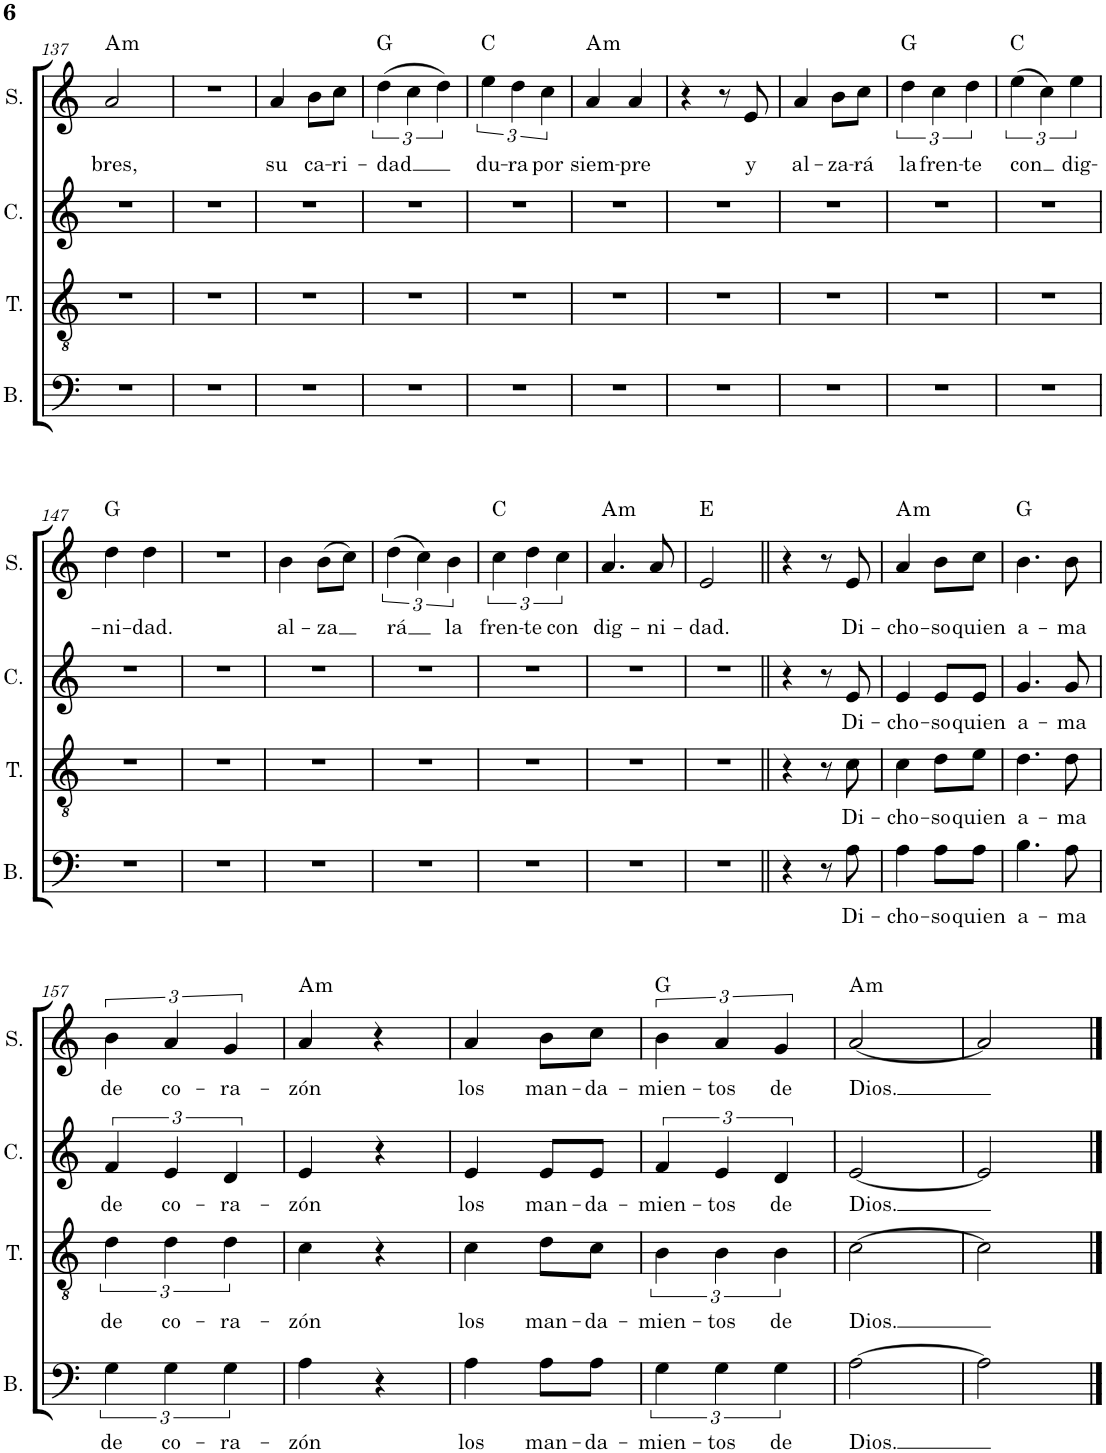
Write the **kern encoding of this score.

**kern	**text	**kern	**text	**kern	**text	**kern	**text	**harte
*part4	*part4	*part3	*part3	*part2	*part2	*part1	*part1	*part1
*staff4	*staff4	*staff3	*staff3	*staff2	*staff2	*staff1	*staff1	*
*I"Bajo	*	*I"Tenor	*	*I"Contralto	*	*I"Soprano	*	*
*I'B.	*	*I'T.	*	*I'C.	*	*I'S.	*	*
!!LO:PB:g=z
*clefF4	*	*clefGv2	*	*clefG2	*	*clefG2	*	*
*k[]	*	*k[]	*	*k[]	*	*k[]	*	*
*M2/4	*	*M2/4	*	*M2/4	*	*M2/4	*	*
=137	=137	=137	=137	=137	=137	=137	=137	=137
!	!	!	!	!	!	!	!LO:LY:b	!LO:H:kt=m
2r	.	2r	.	2r	.	2a/	-bres,	A:min
=138	=138	=138	=138	=138	=138	=138	=138	=138
2r	.	2r	.	2r	.	2r	.	.
=139	=139	=139	=139	=139	=139	=139	=139	=139
!	!	!	!	!	!	!	!LO:LY:b	!
2r	.	2r	.	2r	.	4a/	su	.
!	!	!	!	!	!	!	!LO:LY:b	!
.	.	.	.	.	.	8b\L	ca-	.
!	!	!	!	!	!	!	!LO:LY:b	!
.	.	.	.	.	.	8cc\J	-ri-	.
=140	=140	=140	=140	=140	=140	=140	=140	=140
!	!	!	!	!	!	!	!LO:LY:b	!
2r	.	2r	.	2r	.	(6dd\	-dad	G:maj
.	.	.	.	.	.	6cc\	.	.
.	.	.	.	.	.	6dd\)	.	.
=141	=141	=141	=141	=141	=141	=141	=141	=141
!	!	!	!	!	!	!	!LO:LY:b	!
2r	.	2r	.	2r	.	6ee\	du-	C:maj
!	!	!	!	!	!	!	!LO:LY:b	!
.	.	.	.	.	.	6dd\	-ra	.
!	!	!	!	!	!	!	!LO:LY:b	!
.	.	.	.	.	.	6cc\	por	.
=142	=142	=142	=142	=142	=142	=142	=142	=142
!	!	!	!	!	!	!	!LO:LY:b	!LO:H:kt=m
2r	.	2r	.	2r	.	4a/	siem-	A:min
!	!	!	!	!	!	!	!LO:LY:b	!
.	.	.	.	.	.	4a/	-pre	.
=143	=143	=143	=143	=143	=143	=143	=143	=143
2r	.	2r	.	2r	.	4r	.	.
.	.	.	.	.	.	8r	.	.
!	!	!	!	!	!	!	!LO:LY:b	!
.	.	.	.	.	.	8e/	y	.
=144	=144	=144	=144	=144	=144	=144	=144	=144
!	!	!	!	!	!	!	!LO:LY:b	!
2r	.	2r	.	2r	.	4a/	al-	.
!	!	!	!	!	!	!	!LO:LY:b	!
.	.	.	.	.	.	8b\L	-za-	.
!	!	!	!	!	!	!	!LO:LY:b	!
.	.	.	.	.	.	8cc\J	-rá	.
=145	=145	=145	=145	=145	=145	=145	=145	=145
!	!	!	!	!	!	!	!LO:LY:b	!
2r	.	2r	.	2r	.	6dd\	la	G:maj
!	!	!	!	!	!	!	!LO:LY:b	!
.	.	.	.	.	.	6cc\	fren-	.
!	!	!	!	!	!	!	!LO:LY:b	!
.	.	.	.	.	.	6dd\	-te	.
=146	=146	=146	=146	=146	=146	=146	=146	=146
!	!	!	!	!	!	!	!LO:LY:b	!
2r	.	2r	.	2r	.	(6ee\	-con	C:maj
.	.	.	.	.	.	6cc\)	.	.
!	!	!	!	!	!	!	!LO:LY:b	!
.	.	.	.	.	.	6ee\	dig-	.
!!LO:LB:g=z
=147	=147	=147	=147	=147	=147	=147	=147	=147
!	!	!	!	!	!	!	!LO:LY:b	!
2r	.	2r	.	2r	.	4dd\	-ni-	G:maj
!	!	!	!	!	!	!	!LO:LY:b	!
.	.	.	.	.	.	4dd\	-dad.	.
=148	=148	=148	=148	=148	=148	=148	=148	=148
2r	.	2r	.	2r	.	2r	.	.
=149	=149	=149	=149	=149	=149	=149	=149	=149
!	!	!	!	!	!	!	!LO:LY:b	!
2r	.	2r	.	2r	.	4b\	al-	.
!	!	!	!	!	!	!	!LO:LY:b	!
.	.	.	.	.	.	(8b\L	-za	.
.	.	.	.	.	.	8cc\J)	.	.
=150	=150	=150	=150	=150	=150	=150	=150	=150
!	!	!	!	!	!	!	!LO:LY:b	!
2r	.	2r	.	2r	.	(6dd\	-rá	.
.	.	.	.	.	.	6cc\)	.	.
!	!	!	!	!	!	!	!LO:LY:b	!
.	.	.	.	.	.	6b\	la	.
=151	=151	=151	=151	=151	=151	=151	=151	=151
!	!	!	!	!	!	!	!LO:LY:b	!
2r	.	2r	.	2r	.	6cc\	fren-	C:maj
!	!	!	!	!	!	!	!LO:LY:b	!
.	.	.	.	.	.	6dd\	-te	.
!	!	!	!	!	!	!	!LO:LY:b	!
.	.	.	.	.	.	6cc\	con	.
=152	=152	=152	=152	=152	=152	=152	=152	=152
!	!	!	!	!	!	!	!LO:LY:b	!LO:H:kt=m
2r	.	2r	.	2r	.	4.a/	dig-	A:min
!	!	!	!	!	!	!	!LO:LY:b	!
.	.	.	.	.	.	8a/	-ni-	.
=153	=153	=153	=153	=153	=153	=153	=153	=153
!	!	!	!	!	!	!	!LO:LY:b	!
2r	.	2r	.	2r	.	2e/	-dad.	E:maj
=154||	=154||	=154||	=154||	=154||	=154||	=154||	=154||	=154||
4r	.	4r	.	4r	.	4r	.	.
8r	.	8r	.	8r	.	8r	.	.
!	!LO:LY:b	!	!LO:LY:b	!	!LO:LY:b	!	!LO:LY:b	!
8A\	Di-	8c\	Di-	8e/	Di-	8e/	Di-	.
=155	=155	=155	=155	=155	=155	=155	=155	=155
!	!LO:LY:b	!	!LO:LY:b	!	!LO:LY:b	!	!LO:LY:b	!LO:H:kt=m
4A\	-cho-	4c\	-cho-	4e/	-cho-	4a/	-cho-	A:min
!	!LO:LY:b	!	!LO:LY:b	!	!LO:LY:b	!	!LO:LY:b	!
8A\L	-so	8d\L	-so	8e/L	-so	8b\L	-so	.
!	!LO:LY:b	!	!LO:LY:b	!	!LO:LY:b	!	!LO:LY:b	!
8A\J	quien	8e\J	quien	8e/J	quien	8cc\J	quien	.
=156	=156	=156	=156	=156	=156	=156	=156	=156
!	!LO:LY:b	!	!LO:LY:b	!	!LO:LY:b	!	!LO:LY:b	!
4.B\	a-	4.d\	a-	4.g/	a-	4.b\	a-	G:maj
!	!LO:LY:b	!	!LO:LY:b	!	!LO:LY:b	!	!LO:LY:b	!
8A\	-ma	8d\	-ma	8g/	-ma	8b\	-ma	.
!!LO:LB:g=z
=157	=157	=157	=157	=157	=157	=157	=157	=157
!	!LO:LY:b	!	!LO:LY:b	!	!LO:LY:b	!	!LO:LY:b	!
6G\	de	6d\	de	6f/	de	6b\	de	.
!	!LO:LY:b	!	!LO:LY:b	!	!LO:LY:b	!	!LO:LY:b	!
6G\	co-	6d\	co-	6e/	co-	6a/	co-	.
!	!LO:LY:b	!	!LO:LY:b	!	!LO:LY:b	!	!LO:LY:b	!
6G\	-ra-	6d\	-ra-	6d/	-ra-	6g/	-ra-	.
=158	=158	=158	=158	=158	=158	=158	=158	=158
!	!LO:LY:b	!	!LO:LY:b	!	!LO:LY:b	!	!LO:LY:b	!LO:H:kt=m
4A\	-zón	4c\	-zón	4e/	-zón	4a/	-zón	A:min
4r	.	4r	.	4r	.	4r	.	.
=159	=159	=159	=159	=159	=159	=159	=159	=159
!	!LO:LY:b	!	!LO:LY:b	!	!LO:LY:b	!	!LO:LY:b	!
4A\	los	4c\	los	4e/	los	4a/	los	.
!	!LO:LY:b	!	!LO:LY:b	!	!LO:LY:b	!	!LO:LY:b	!
8A\L	man-	8d\L	man-	8e/L	man-	8b\L	man-	.
!	!LO:LY:b	!	!LO:LY:b	!	!LO:LY:b	!	!LO:LY:b	!
8A\J	-da-	8c\J	-da-	8e/J	-da-	8cc\J	-da-	.
=160	=160	=160	=160	=160	=160	=160	=160	=160
!	!LO:LY:b	!	!LO:LY:b	!	!LO:LY:b	!	!LO:LY:b	!
6G\	-mien-	6B\	-mien-	6f/	-mien-	6b\	-mien-	G:maj
!	!LO:LY:b	!	!LO:LY:b	!	!LO:LY:b	!	!LO:LY:b	!
6G\	-tos	6B\	-tos	6e/	-tos	6a/	-tos	.
!	!LO:LY:b	!	!LO:LY:b	!	!LO:LY:b	!	!LO:LY:b	!
6G\	de	6B\	de	6d/	de	6g/	de	.
=161	=161	=161	=161	=161	=161	=161	=161	=161
!	!LO:LY:b	!	!LO:LY:b	!	!LO:LY:b	!	!LO:LY:b	!LO:H:kt=m
[2A\	Dios.	[2c\	Dios.	[2e/	Dios.	[2a/	Dios.	A:min
=162	=162	=162	=162	=162	=162	=162	=162	=162
2A\]	.	2c\]	.	2e/]	.	2a/]	.	.
==	==	==	==	==	==	==	==	==
*-	*-	*-	*-	*-	*-	*-	*-	*-
